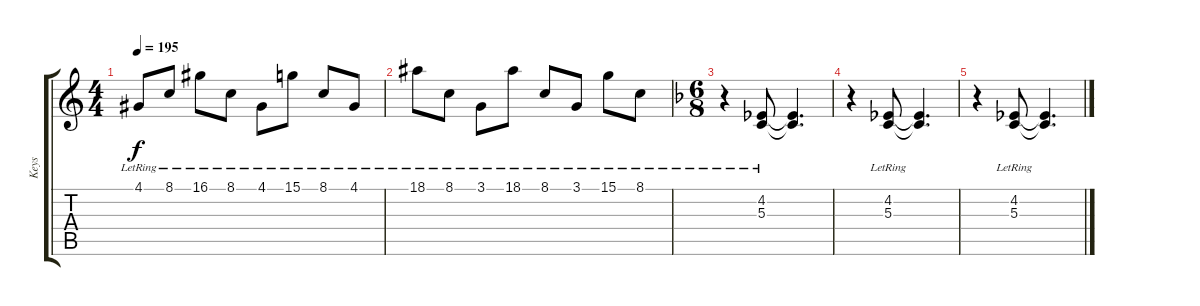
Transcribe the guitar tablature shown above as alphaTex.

\track ("Keys" "Keys") {instrument tremolostrings}
\staff {score tabs}
\tuning (E4 B3 G3 D3 A2 E2) {hide}
\ts (4 4)
\tempo 195
\clef g2
\ks c
4.1{lr}.8{dy f} 8.1{lr}.8 16.1{lr}.8 8.1{lr}.8 4.1{lr}.8 15.1{lr}.8 8.1{lr}.8 4.1{lr}.8 |
18.1{lr}.8 8.1{lr}.8 3.1{lr}.8 18.1{lr}.8 8.1{lr}.8 3.1{lr}.8 15.1{lr}.8 8.1{lr}.8 |
\ts (6 8)
\ks f
r.4 (4.2{lr} 5.3{lr}).8 (4.2{t} 5.3{t}).4{d volume 0} |
r.4{volume 13} (4.2{lr} 5.3{lr}).8 (4.2{t} 5.3{t}).4{d volume 0} |
r.4{volume 13} (4.2{lr} 5.3{lr}).8 (4.2{t} 5.3{t}).4{d volume 0}
